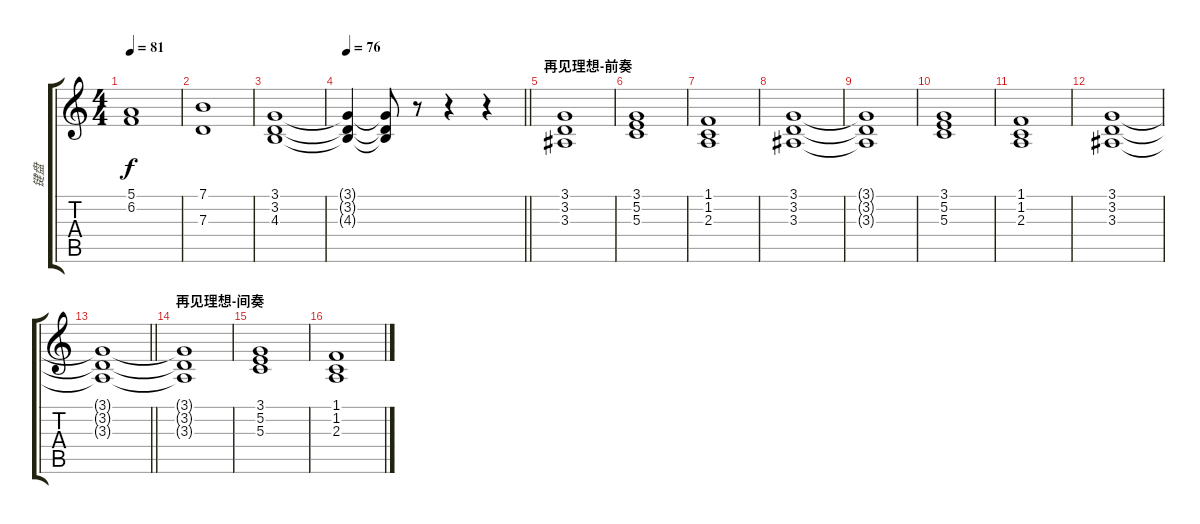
\track ("键盘" "键盘") {instrument stringensemble1}
\staff {score tabs}
\tuning (E4 B3 G3 D3 A2 E2) {hide}
\ts (4 4)
\tempo 81
\clef g2
\ks c
(5.1 6.2).1{dy f} |
(7.1 7.3).1 |
(3.1 3.2 4.3).1 |
\tempo 76
\barLineRight lightlight
(3.1{t} 3.2{t} 4.3{t}).4 (3.1{t} 3.2{t} 4.3{t}).8 r.8 r.4 r.4 |
\section ("" "再见理想-前奏")
(3.1 3.2 3.3).1 |
(3.1 5.2 5.3).1 |
(1.1 1.2 2.3).1 |
(3.1 3.2 3.3).1 |
(3.1{t} 3.2{t} 3.3{t}).1 |
(3.1 5.2 5.3).1 |
(1.1 1.2 2.3).1 |
(3.1 3.2 3.3).1 |
\barLineRight lightlight
(3.1{t} 3.2{t} 3.3{t}).1 |
\section ("" "再见理想-间奏")
(3.1{t} 3.2{t} 3.3{t}).1 |
(3.1 5.2 5.3).1 |
(1.1 1.2 2.3).1
